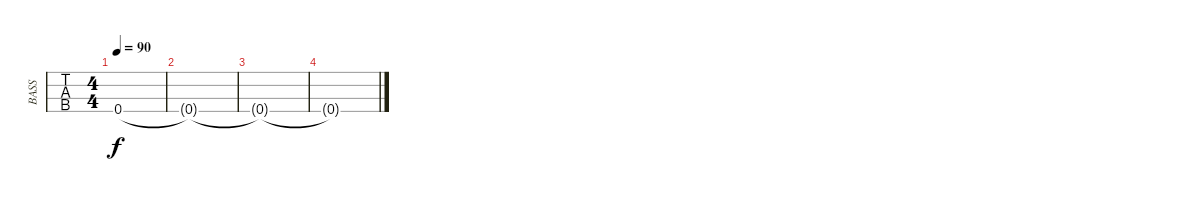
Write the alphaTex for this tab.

\track ("BASS" "BASS") {instrument acousticguitarnylon}
\staff {tabs}
\tuning (G2 D2 A1 E1) {hide}
\ts (4 4)
\tempo 90
\clef f4
\ks c
0.4.1{dy f} |
0.4{t}.1 |
0.4{t}.1 |
0.4{t}.1
